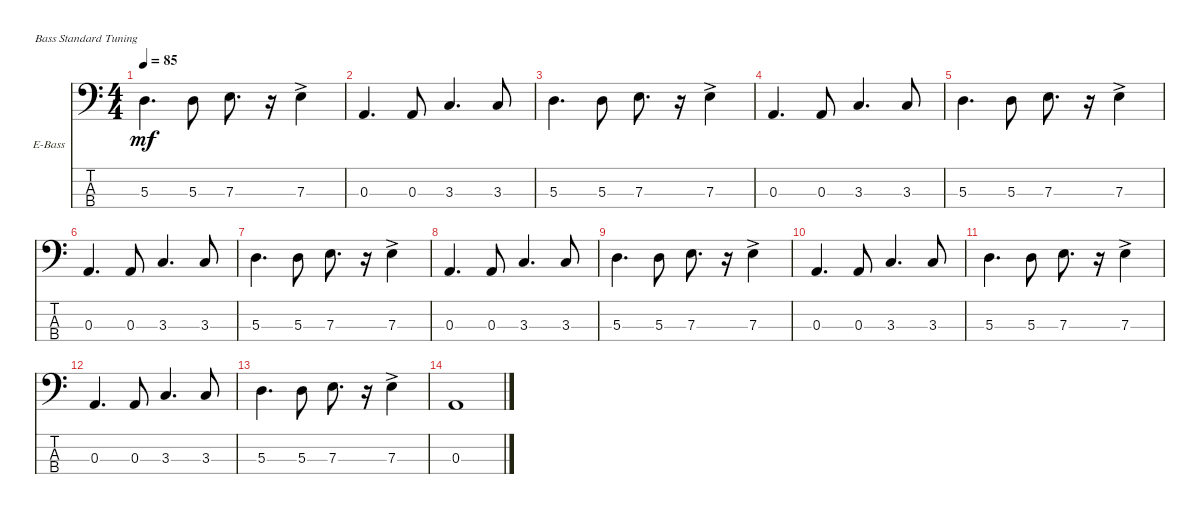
\defaultSystemsLayout 4
\bracketExtendMode nobrackets
\firstSystemTrackNameOrientation horizontal
\otherSystemsTrackNameOrientation horizontal
\track ("Electric Bass" "E-Bass") {instrument electricbassfinger}
\staff {score tabs}
\tuning (G2 D2 A1 E1)
\ts (4 4)
\tempo 85
\clef f4
\ks c
5.3.4{d dy mf} 5.3.8 7.3.8{d} r.16 7.3{ac}.4 |
0.3.4{d} 0.3.8 3.3.4{d} 3.3.8 |
5.3.4{d} 5.3.8 7.3.8{d} r.16 7.3{ac}.4 |
0.3.4{d} 0.3.8 3.3.4{d} 3.3.8 |
5.3.4{d} 5.3.8 7.3.8{d} r.16 7.3{ac}.4 |
0.3.4{d} 0.3.8 3.3.4{d} 3.3.8 |
5.3.4{d} 5.3.8 7.3.8{d} r.16 7.3{ac}.4 |
0.3.4{d} 0.3.8 3.3.4{d} 3.3.8 |
5.3.4{d} 5.3.8 7.3.8{d} r.16 7.3{ac}.4 |
0.3.4{d} 0.3.8 3.3.4{d} 3.3.8 |
5.3.4{d} 5.3.8 7.3.8{d} r.16 7.3{ac}.4 |
0.3.4{d} 0.3.8 3.3.4{d} 3.3.8 |
5.3.4{d} 5.3.8 7.3.8{d} r.16 7.3{ac}.4 |
0.3.1
